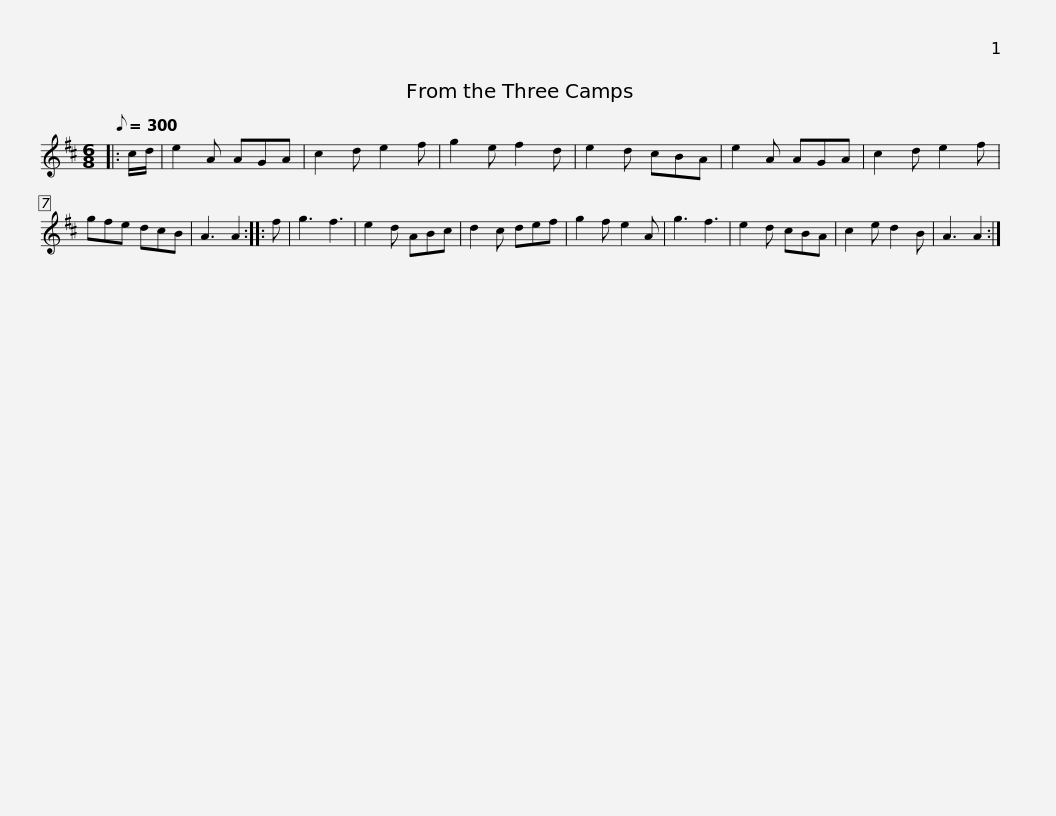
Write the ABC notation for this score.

X:1
L:1/8
Q:1/8=300
M:6/8
I:linebreak $
K:none
V:1 treble transpose="8 "
V:1
[K:D]|: c/d/ | e2 A AGA | c2 d e2 f | g2 e f2 d | e2 d cBA | %5
 e2 A AGA | c2 d e2 f | gfe dcB | A3 A2 :: f |$ %10
 g3 f3 | e2 d ABc | d2 c def | g2 f e2 A | g3 f3 | %15
 e2 d cBA | c2 e d2 B | A3 A2 :| %18
